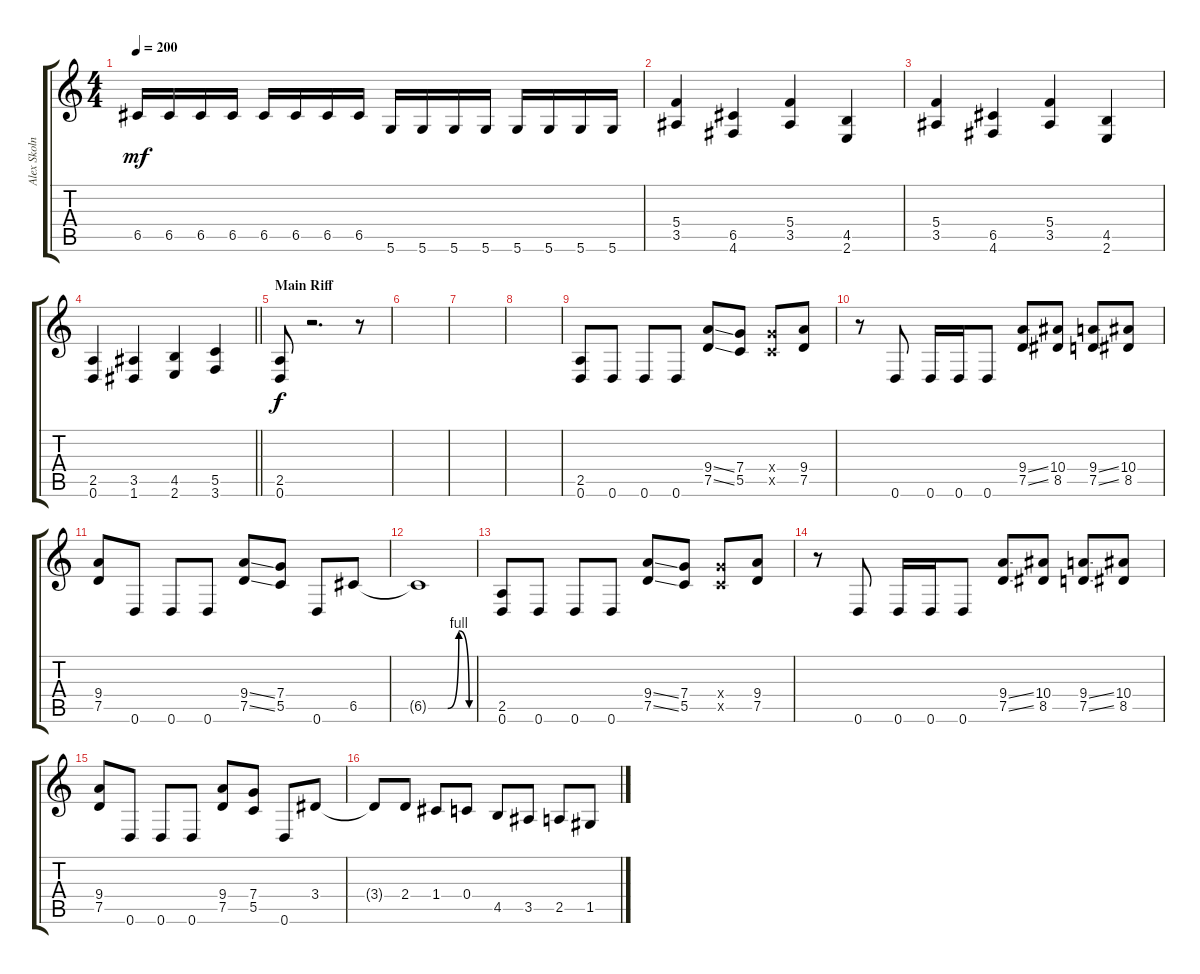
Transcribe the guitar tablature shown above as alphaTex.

\track ("Alex Skolnick" "Alex Skoln") {instrument distortionguitar}
\staff {score tabs}
\tuning (D4 A3 F3 C3 G2 D2) {hide}
\ts (4 4)
\tempo 200
\clef g2
\ks c
6.5.16{dy mf} 6.5.16 6.5.16 6.5.16 6.5.16 6.5.16 6.5.16 6.5.16 5.6.16 5.6.16 5.6.16 5.6.16 5.6.16 5.6.16 5.6.16 5.6.16 |
(5.4 3.5).4 (6.5 4.6).4 (5.4 3.5).4 (4.5 2.6).4 |
(5.4 3.5).4 (6.5 4.6).4 (5.4 3.5).4 (4.5 2.6).4 |
\barLineRight lightlight
(2.5 0.6).4 (3.5 1.6).4 (4.5 2.6).4 (5.5 3.6).4 |
\section ("" "Main Riff")
(2.5 0.6).8{dy f} r.2{d} r.8 |
|
|
|
(2.5 0.6).8 0.6.8 0.6.8 0.6.8 (9.4{ss} 7.5{ss}).8 (7.4 5.5).8 (7.4{x} 5.5{x}).8 (9.4 7.5).8 |
r.8 0.6.8 0.6.16 0.6.16 0.6.8 (9.4{ss} 7.5{ss}).8 (10.4 8.5).8 (9.4{ss} 7.5{ss}).8 (10.4 8.5).8 |
(9.4 7.5).8 0.6.8 0.6.8 0.6.8 (9.4{ss} 7.5{ss}).8 (7.4 5.5).8 0.6.8 6.5.8 |
6.5{be (custom 0 0 26 0 41 4 55 0 60 0) t}.1 |
(2.5 0.6).8 0.6.8 0.6.8 0.6.8 (9.4{ss} 7.5{ss}).8 (7.4 5.5).8 (7.4{x} 5.5{x}).8 (9.4 7.5).8 |
r.8 0.6.8 0.6.16 0.6.16 0.6.8 (9.4{ss} 7.5{ss}).8 (10.4 8.5).8 (9.4{ss} 7.5{ss}).8 (10.4 8.5).8 |
(9.4 7.5).8 0.6.8 0.6.8 0.6.8 (9.4 7.5).8 (7.4 5.5).8 0.6.8 3.4.8 |
3.4{t}.8 2.4.8 1.4.8 0.4.8 4.5.8 3.5.8 2.5.8 1.5.8
